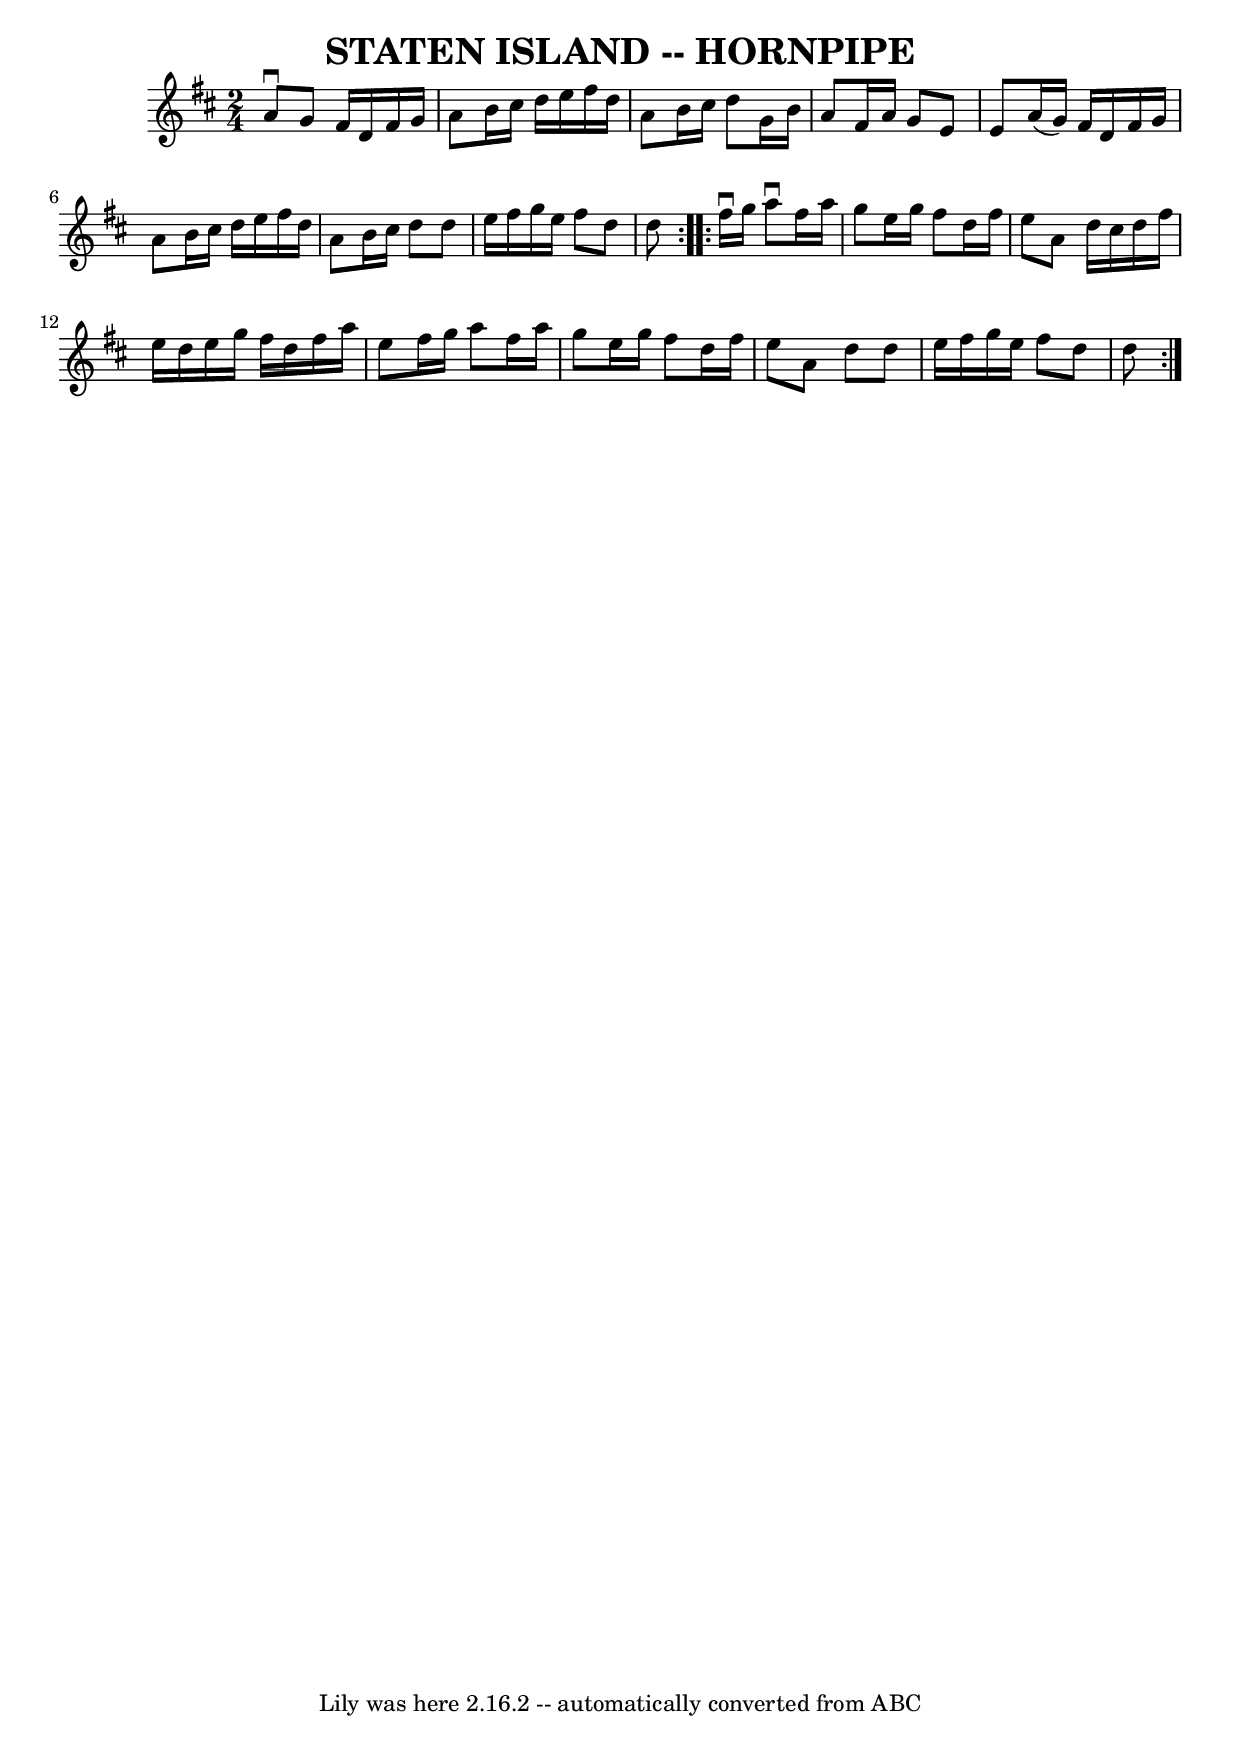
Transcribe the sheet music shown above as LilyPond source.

\version "2.16.2"
\include "Mammoth.ily"
\header {
  %% book = "Ryan's Mammoth Collection of Fiddle Tunes"
  crossRefNumber = "1"
  footnotes = ""
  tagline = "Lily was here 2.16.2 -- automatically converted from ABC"
  title = "STATEN ISLAND -- HORNPIPE"

}
voicedefault =  {



  \repeat volta 2 {

    \time 2/4 
    \key d \major
    a'8^\downbow g'8        |
    fis'16 d'16  
    fis'16 g'16 a'8 b'16 cis''16    |
    d''16 e''16    
    fis''16 d''16 a'8 b'16 cis''16    |
    d''8 g'16 b'16   
    a'8 fis'16 a'16    |
    g'8 e'8 e'8 a'16 (g'16)   
    |
    |
    fis'16 d'16 fis'16 g'16 a'8 b'16    
    cis''16    |
    d''16 e''16 fis''16 d''16 a'8 b'16    
    cis''16    |
    d''8 d''8 e''16 fis''16 g''16 e''16    
    |
    fis''8 d''8 d''8    
  }     
  \repeat volta 2 {
    fis''16 
    ^\downbow g''16        |
    a''8^\downbow fis''16 a''16 g''8   
    e''16 g''16    |
    fis''8 d''16 fis''16 e''8 a'8    
    |
    d''16 cis''16 d''16 fis''16 e''16 d''16 e''16    
    g''16    |
    fis''16 d''16 fis''16 a''16 e''8 fis''16    
    g''16    |
    |
    a''8 fis''16 a''16 g''8 e''16    
    g''16    |
    fis''8 d''16 fis''16 e''8 a'8    |
    
    d''8 d''8 e''16 fis''16 g''16 e''16    |
    fis''8 d''8 
    d''8    
  }   

}

\score{
  <<

    \context Staff="default"
    {
      \voicedefault 
      
    }

  >>
  \layout {
    
  }
  \midi {
  }

}
